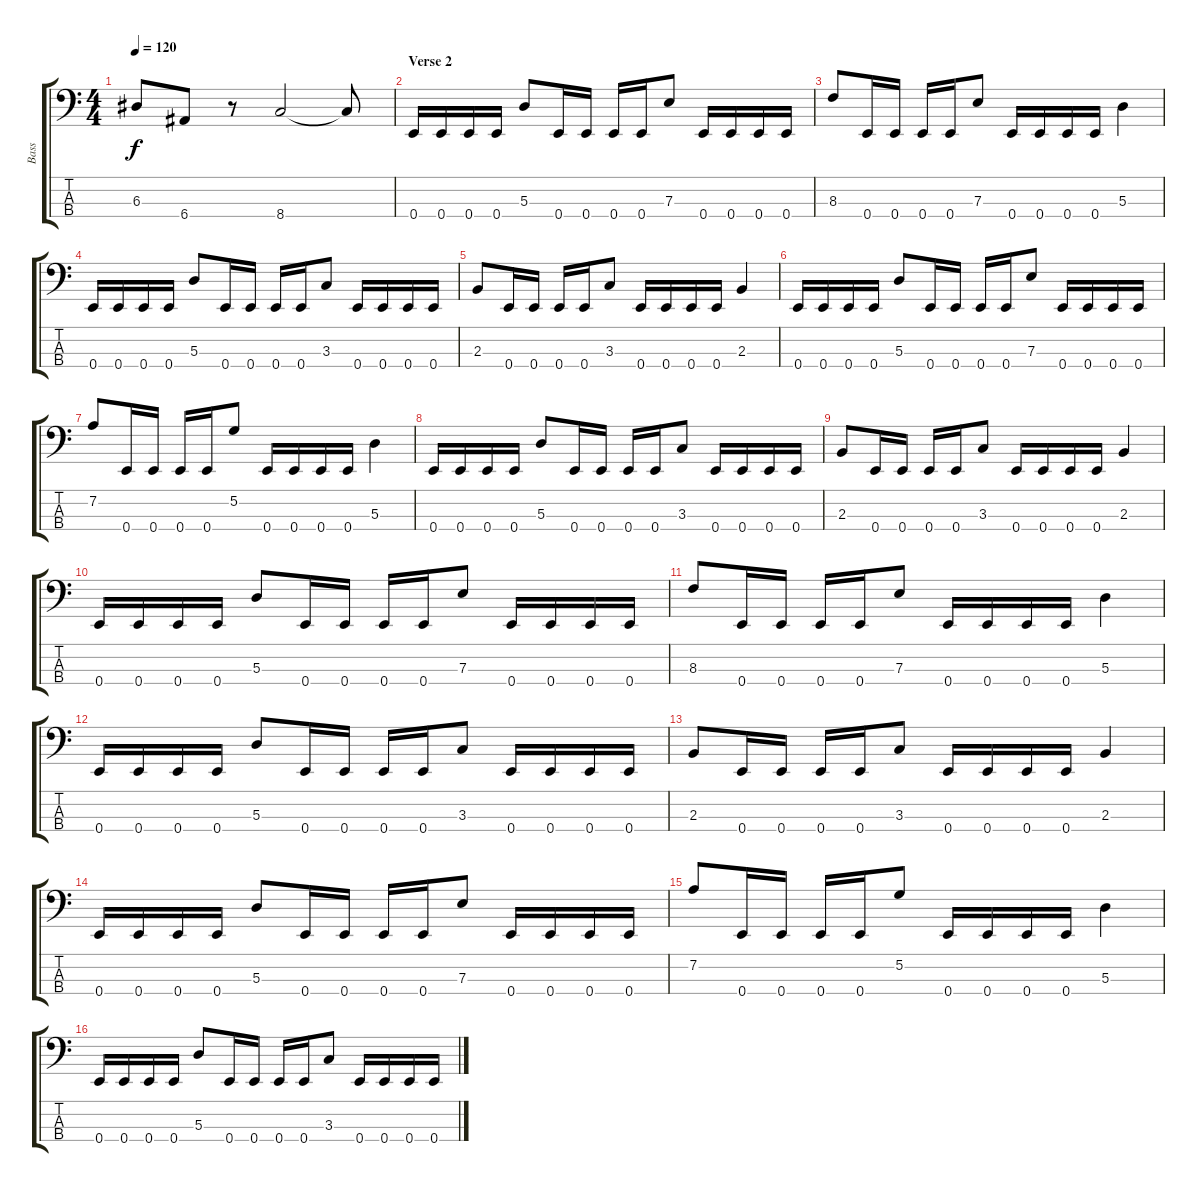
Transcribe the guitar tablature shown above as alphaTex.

\track ("Bass" "Bass") {instrument electricbasspick}
\staff {score tabs}
\tuning (G2 D2 A1 E1) {hide}
\ts (4 4)
\tempo 120
\clef f4
\ks c
6.3.8{dy f} 6.4.8 r.8 8.4.2 8.4{t}.8 |
\section ("" "Verse 2")
0.4.16 0.4.16 0.4.16 0.4.16 5.3.8 0.4.16 0.4.16 0.4.16 0.4.16 7.3.8 0.4.16 0.4.16 0.4.16 0.4.16 |
8.3.8 0.4.16 0.4.16 0.4.16 0.4.16 7.3.8 0.4.16 0.4.16 0.4.16 0.4.16 5.3.4 |
0.4.16 0.4.16 0.4.16 0.4.16 5.3.8 0.4.16 0.4.16 0.4.16 0.4.16 3.3.8 0.4.16 0.4.16 0.4.16 0.4.16 |
2.3.8 0.4.16 0.4.16 0.4.16 0.4.16 3.3.8 0.4.16 0.4.16 0.4.16 0.4.16 2.3.4 |
0.4.16 0.4.16 0.4.16 0.4.16 5.3.8 0.4.16 0.4.16 0.4.16 0.4.16 7.3.8 0.4.16 0.4.16 0.4.16 0.4.16 |
7.2.8 0.4.16 0.4.16 0.4.16 0.4.16 5.2.8 0.4.16 0.4.16 0.4.16 0.4.16 5.3.4 |
0.4.16 0.4.16 0.4.16 0.4.16 5.3.8 0.4.16 0.4.16 0.4.16 0.4.16 3.3.8 0.4.16 0.4.16 0.4.16 0.4.16 |
2.3.8 0.4.16 0.4.16 0.4.16 0.4.16 3.3.8 0.4.16 0.4.16 0.4.16 0.4.16 2.3.4 |
0.4.16 0.4.16 0.4.16 0.4.16 5.3.8 0.4.16 0.4.16 0.4.16 0.4.16 7.3.8 0.4.16 0.4.16 0.4.16 0.4.16 |
8.3.8 0.4.16 0.4.16 0.4.16 0.4.16 7.3.8 0.4.16 0.4.16 0.4.16 0.4.16 5.3.4 |
0.4.16 0.4.16 0.4.16 0.4.16 5.3.8 0.4.16 0.4.16 0.4.16 0.4.16 3.3.8 0.4.16 0.4.16 0.4.16 0.4.16 |
2.3.8 0.4.16 0.4.16 0.4.16 0.4.16 3.3.8 0.4.16 0.4.16 0.4.16 0.4.16 2.3.4 |
0.4.16 0.4.16 0.4.16 0.4.16 5.3.8 0.4.16 0.4.16 0.4.16 0.4.16 7.3.8 0.4.16 0.4.16 0.4.16 0.4.16 |
7.2.8 0.4.16 0.4.16 0.4.16 0.4.16 5.2.8 0.4.16 0.4.16 0.4.16 0.4.16 5.3.4 |
0.4.16 0.4.16 0.4.16 0.4.16 5.3.8 0.4.16 0.4.16 0.4.16 0.4.16 3.3.8 0.4.16 0.4.16 0.4.16 0.4.16
